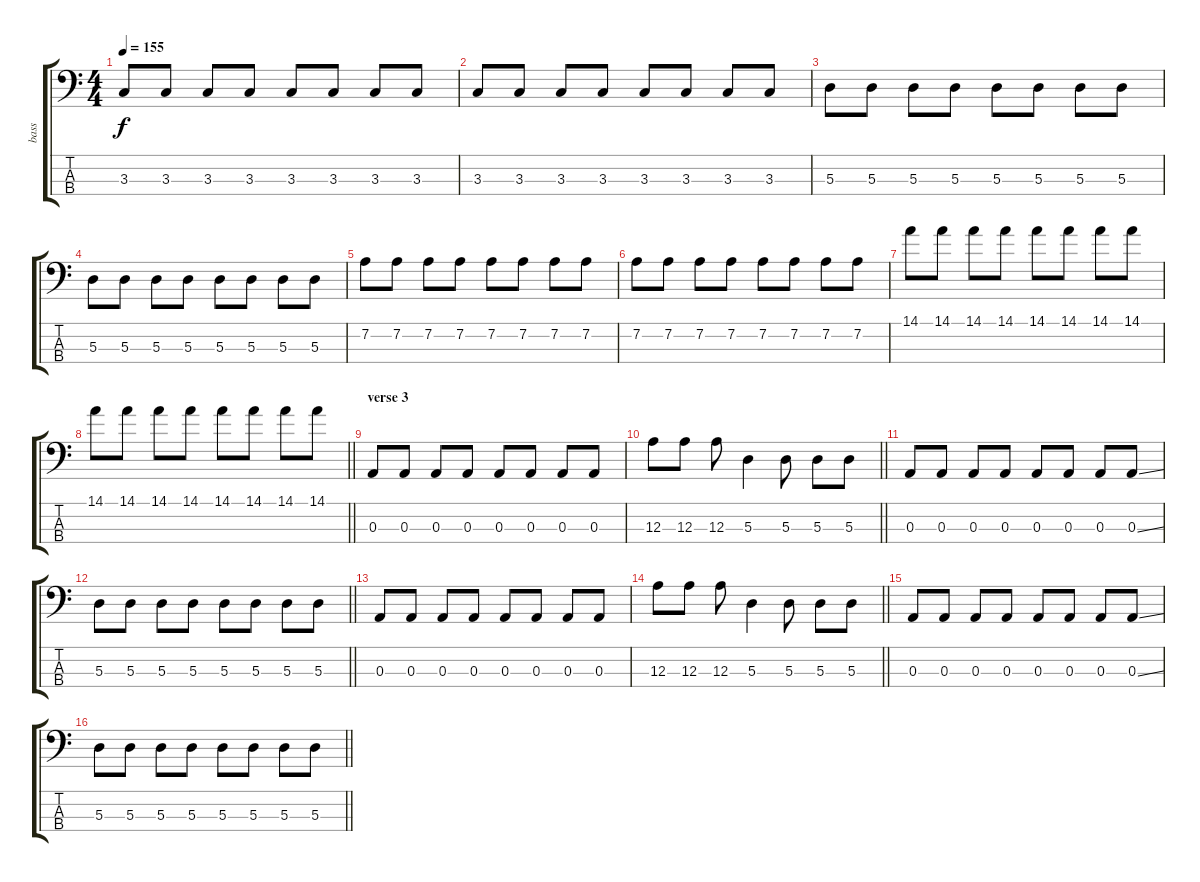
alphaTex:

\track ("bass " "bass ") {instrument electricguitarjazz}
\staff {score tabs}
\tuning (G2 D2 A1 D1) {hide}
\ts (4 4)
\tempo 155
\clef f4
\ks c
3.3.8{dy f} 3.3.8 3.3.8 3.3.8 3.3.8 3.3.8 3.3.8 3.3.8 |
3.3.8 3.3.8 3.3.8 3.3.8 3.3.8 3.3.8 3.3.8 3.3.8 |
5.3.8 5.3.8 5.3.8 5.3.8 5.3.8 5.3.8 5.3.8 5.3.8 |
5.3.8 5.3.8 5.3.8 5.3.8 5.3.8 5.3.8 5.3.8 5.3.8 |
7.2.8 7.2.8 7.2.8 7.2.8 7.2.8 7.2.8 7.2.8 7.2.8 |
7.2.8 7.2.8 7.2.8 7.2.8 7.2.8 7.2.8 7.2.8 7.2.8 |
14.1.8 14.1.8 14.1.8 14.1.8 14.1.8 14.1.8 14.1.8 14.1.8 |
\barLineRight lightlight
14.1.8 14.1.8 14.1.8 14.1.8 14.1.8 14.1.8 14.1.8 14.1.8 |
\section ("" "verse 3")
0.3.8 0.3.8 0.3.8 0.3.8 0.3.8 0.3.8 0.3.8 0.3.8 |
\barLineRight lightlight
12.3.8 12.3.8 12.3.8 5.3.4 5.3.8 5.3.8 5.3.8 |
0.3.8 0.3.8 0.3.8 0.3.8 0.3.8 0.3.8 0.3.8 0.3{ss}.8 |
\barLineRight lightlight
5.3.8 5.3.8 5.3.8 5.3.8 5.3.8 5.3.8 5.3.8 5.3.8 |
0.3.8 0.3.8 0.3.8 0.3.8 0.3.8 0.3.8 0.3.8 0.3.8 |
\barLineRight lightlight
12.3.8 12.3.8 12.3.8 5.3.4 5.3.8 5.3.8 5.3.8 |
0.3.8 0.3.8 0.3.8 0.3.8 0.3.8 0.3.8 0.3.8 0.3{ss}.8 |
\barLineRight lightlight
5.3.8 5.3.8 5.3.8 5.3.8 5.3.8 5.3.8 5.3.8 5.3.8
